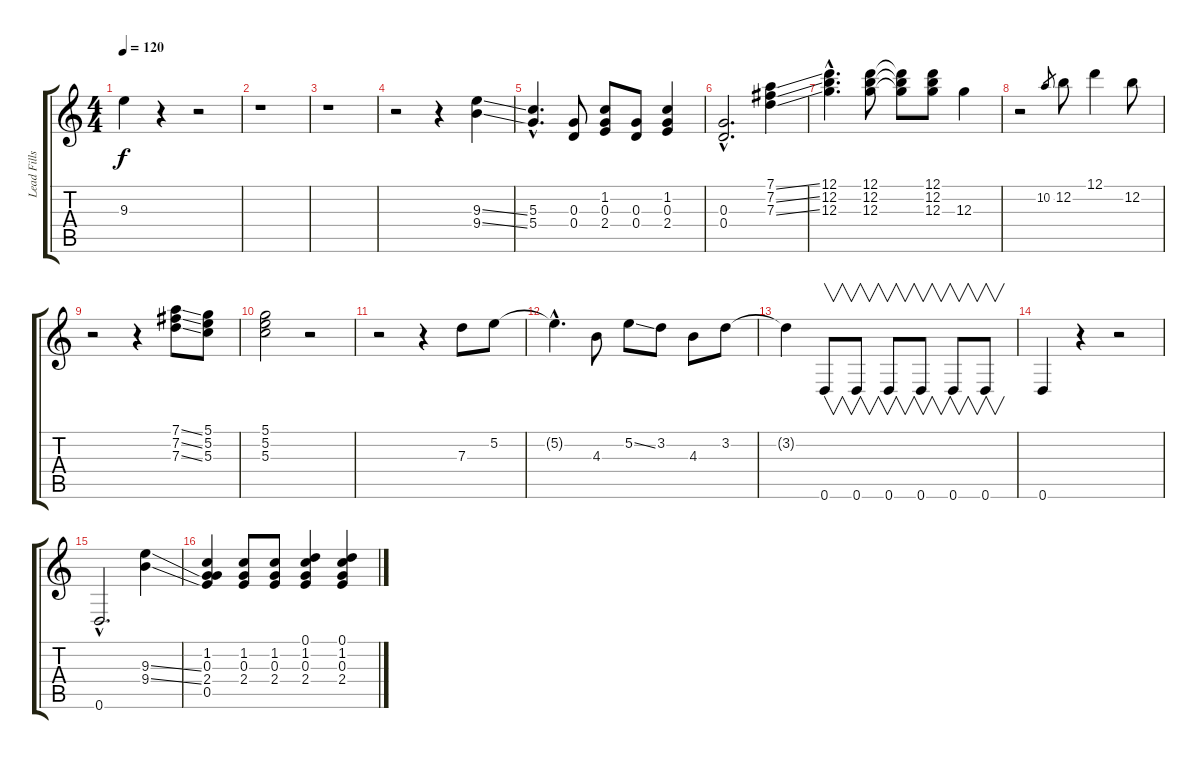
\track ("Lead Fills" "Lead Fills") {instrument electricguitarclean}
\staff {score tabs}
\tuning (D4 B3 G3 D3 G3 D2) {hide}
\ts (4 4)
\tempo 120
\clef g2
\ks c
9.3.4{dy f} r.4 r.2 |
r.1 |
r.1 |
r.2 r.4 (9.3{ss} 9.4{ss}).4 |
(5.3{hac} 5.4{hac}).4{d} (0.3 0.4).8 (1.2 0.3 2.4).8 (0.3 0.4).8 (1.2 0.3 2.4).4 |
(0.3{hac} 0.4{hac}).2{d} (7.1{ss} 7.2{ss} 7.3{ss}).4 |
(12.1{hac} 12.2{hac} 12.3{hac}).4{d} (12.1 12.2 12.3).8 (12.1{t} 12.2{t} 12.3{t}).8 (12.1 12.2 12.3).8 12.3.4 |
r.2 10.2.8{gr} 12.2.8 12.1.4 12.2.8 |
r.2 r.4 (7.1{ss} 7.2{ss} 7.3{ss}).8 (5.1 5.2 5.3).8 |
(5.1 5.2 5.3).2 r.2 |
r.2 r.4 7.3.8 5.2.8 |
5.2{hac t}.4{d} 4.3.8 5.2{ss}.8 3.2.8 4.3.8 3.2.8 |
3.2{t}.4 0.6.8{v} 0.6.8{v} 0.6.8{v} 0.6.8{v} 0.6.8{v} 0.6.8{v} |
0.6.4 r.4 r.2 |
0.6{hac}.2{d} (9.3{ss} 9.4{ss}).4 |
(1.2 0.3 2.4 0.5).4 (1.2 0.3 2.4).8 (1.2 0.3 2.4).8 (0.1 1.2 0.3 2.4).4 (0.1 1.2 0.3 2.4).4
